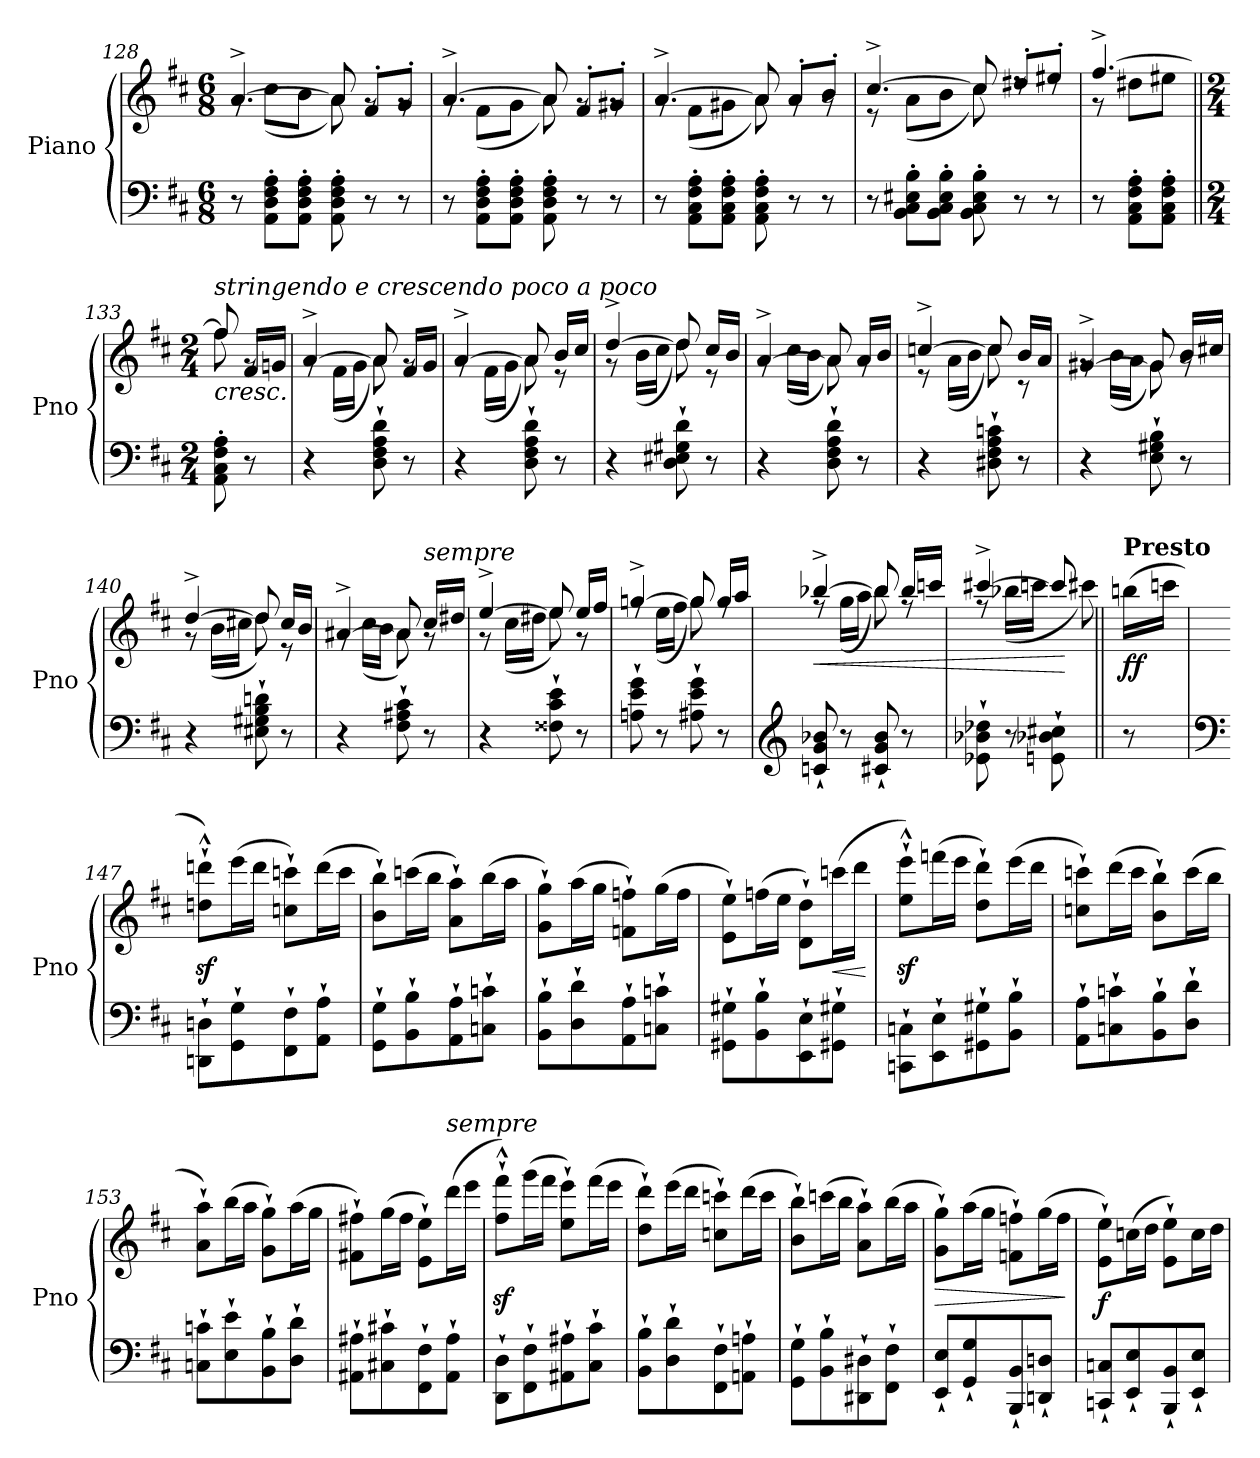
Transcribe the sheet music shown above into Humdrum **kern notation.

**kern	**kern	**dynam
*part1	*part1	*part1
*staff2	*staff1	*staff1/2
*I"Piano	*	*
*I'Pno	*	*
*clefF4	*clefG2	*
*k[f#c#]	*k[f#c#]	*
*M6/8	*M6/8	*
=128	=128	=128
*	*^	*
8r	[4.a^/	8rg	.
8AA\' 8D\' 8F#\' 8A\'L	.	(8cc#\L	.
8AA\' 8D\' 8F#\' 8A\'J	.	8b\J	.
8AA\' 8D\' 8F#\' 8A\'	8a/]	8a\)	.
8r	8f#'/L	8rg	.
8r	8g'/J	8rg	.
=129	=129	=129	=129
8r	[4.a^/	8rg	.
8AA\' 8D\' 8F#\' 8A\'L	.	(8f#\L	.
8AA\' 8D\' 8F#\' 8A\'J	.	8g\J	.
8AA\' 8D\' 8F#\' 8A\'	8a/]	8a\)	.
8r	8f#'/L	8rg	.
8r	8g#X'/J	8rg	.
!!LO:LB:g=z	!!
=130	=130	=130	=130
8r	[4.a^/	8rg	.
8AA\' 8C#\' 8F#\' 8A\'L	.	(8f#\L	.
8AA\' 8C#\' 8F#\' 8A\'J	.	8g#X\J	.
8AA\' 8C#\' 8F#\' 8A\'	8a/]	8a\)	.
8r	8a'/L	8rg	.
8r	8b'/J	8rg	.
=131	=131	=131	=131
8r	[4.cc#^/	8r	.
8BB\' 8C#\' 8E#X\' 8B\'L	.	(8a\L	.
8BB\' 8C#\' 8E#\' 8B\'J	.	8b\J	.
8BB\' 8C#\' 8E#\' 8B\'	8cc#/]	8cc#\)	.
8r	8dd#X'/L	8rdd	.
8r	8ee#X'/J	8rdd	.
=132	=132	=132	=132
8r	[4.ff#^/	8r	.
8AA\' 8C#\' 8F#\' 8A\'L	.	8dd#X\L	.
8AA\' 8C#\' 8F#\' 8A\'J	.	8ee#X\J	.
=133||	=133||	=133||	=133||
*M2/4	*M2/4	*	*
*	*MM164	*	*
!	!LO:TX:a:i:t=stringendo e crescendo poco a poco	!	!
!	!	!	!LO:HP:b
8AA\' 8C#\' 8F#\' 8A\'	8ff#/]	8ff#\	<
8r	16f#/LL	8rg	.
.	16gn/JJ	.	.
=134	=134	=134	=134
4r	[4a^/	8rg	.
.	.	(16f#\LL	.
.	.	16g\JJ	.
8D\` 8F#\` 8A\` 8d\`	8a/]	8a\)	.
8r	16f#/LL	8rg	.
.	16g/JJ	.	.
=135	=135	=135	=135
4r	[4a^/	8rg	.
.	.	(16f#\LL	.
.	.	16g\JJ	.
8D\` 8F#\` 8A\` 8d\`	8a/]	8a\)	.
8r	16b/LL	8r	.
.	16cc#/JJ	.	.
!!LO:LB:g=z	!!
=136	=136	=136	=136
4r	[4dd^/	8r	.
.	.	(16b\LL	.
.	.	16cc#\JJ	.
8D\` 8E#X\` 8G#X\` 8d\`	8dd/]	8dd\)	.
8r	16cc#/LL	8r	.
.	16b/JJ	.	.
=137	=137	=137	=137
4r	[4a^/	8rg	.
.	.	(16cc#\LL	.
.	.	16b\JJ	.
8D\` 8F#\` 8A\` 8d\`	8a/]	8a\)	.
8r	16a/LL	8rg	.
.	16b/JJ	.	.
=138	=138	=138	=138
4r	[4ccn^/	8r	.
.	.	(16a\LL	.
.	.	16b\JJ	.
8D#X\` 8F#\` 8A\` 8cn\`	8cc/]	8cc\)	.
8r	16b/LL	8r	.
.	16a/JJ	.	.
=139	=139	=139	=139
4r	[4g#X^/	8rg	.
.	.	(16b\LL	.
.	.	16a\JJ	.
8E\` 8G#X\` 8B\`	8g#/]	8g#\)	.
8r	16b/LL	8rg	.
.	16cc#X/JJ	.	.
=140	=140	=140	=140
4r	[4dd^/	8r	.
.	.	(16b\LL	.
.	.	16cc#X\JJ	.
8E#X\` 8G#X\` 8B\` 8dn\`	8dd/]	8dd\)	.
8r	16cc#/LL	8r	.
.	16b/JJ	.	.
!!LO:LB:g=z	!!
=141	=141	=141	=141
4r	[4a#X^/	8rg	.
.	.	(16cc#\LL	.
.	.	16b\JJ	.
8F#\` 8A#X\` 8c#\`	8a#/]	8a#\)	.
!	!LO:TX:a:i:t=sempre	!	!
8r	16cc#/LL	8rg	.
.	16dd#X/JJ	.	.
=142	=142	=142	=142
*	*MM168	*	*
4r	[4ee^/	8r	.
.	.	(16cc#\LL	.
.	.	16dd#X\JJ	.
8F##X\` 8c#\` 8e\`	8ee/]	8ee\)	.
8r	16ee/LL	8r	.
.	16ff#/JJ	.	.
=143	=143	=143	=143
*	*MM172	*	*
8An\` 8e\` 8g\`	[4ggn^/	8rff	.
8r	.	(16ee\LL	.
.	.	16ff#\JJ	.
8A#X\` 8e\` 8g\`	8gg/]	8gg\)	.
8r	16gg/LL	8rff	.
.	16aa/JJ	.	.
=144	=144	=144	=144
*clefG2	*	*	*
*	*MM176	*	*
!	!	!	!LO:HP:b
8cn/` 8g/` 8b-X/`	[4bb-X^/	8rff	<
8r	.	(16gg\LL	.
.	.	16aa\JJ	.
8c#X/` 8g/` 8b-/`	8bb-/]	8bb-\)	.
8r	16bb-/LL	8rff	.
.	16cccn/JJ	.	.
=145	=145	=145	=145
*	*MM180	*	*
8e-X\` 8b-X\` 8dd-X\`	[4ccc#X^/	8rff	.
8r	.	(16bb-X\LL	.
.	.	16cccn\JJ	.
8en\` 8b-X\` 8cc#X\`	8ccc#/]	8ccc#X\)	.
*	*v	*v	*
.	.	[ [
=146||	=146||	=146||
!	!LO:TX:a:B:t=Presto	!
!	!	!LO:DY:b
8r	(16bbn\LL	ff
.	16cccn\JJ	.
!!LO:LB:g=z
=147	=147	=147
*clefF4	*	*
8DDn\` 8Dn\`L	8ddn\z<`^^ 8dddn\z<`^^L)	.
8GG\` 8G\`	(16eee\L	.
.	16ddd\JJ	.
8FF#\` 8F#\`	8ccn\` 8cccn\`L)	.
8AA\` 8A\`J	(16ddd\L	.
.	16ccc\JJ	.
=148	=148	=148
8GG\` 8G\`L	8b\` 8bb\`L)	.
8BB\` 8B\`	(16cccn\L	.
.	16bb\JJ	.
8AA\` 8A\`	8a\` 8aa\`L)	.
8Cn\` 8cn\`J	(16bb\L	.
.	16aa\JJ	.
=149	=149	=149
8BB\` 8B\`L	8g\` 8gg\`L)	.
8D\` 8d\`	(16aa\L	.
.	16gg\JJ	.
8AA\` 8A\`	8fn\` 8ffn\`L)	.
8Cn\` 8cn\`J	(16gg\L	.
.	16ff\JJ	.
=150	=150	=150
8GG#X\` 8G#X\`L	8e\` 8ee\`L)	.
8BB\` 8B\`	(16ffn\L	.
.	16ee\JJ	.
8EE\` 8E\`	8d\` 8dd\`L)	.
!	!	!LO:HP:b
8GG#X\` 8G#X\`J	(16cccn\L	<
.	16ddd\JJ	.
.	.	[
=151	=151	=151
8CCn\` 8Cn\`L	8ee\z<`^^ 8eee\z<`^^L)	.
8EE\` 8E\`	(16fffn\L	.
.	16eee\JJ	.
8GG#X\` 8G#X\`	8dd\` 8ddd\`L)	.
8BB\` 8B\`J	(16eee\L	.
.	16ddd\JJ	.
=152	=152	=152
8AA\` 8A\`L	8ccn\` 8cccn\`L)	.
8Cn\` 8cn\`	(16ddd\L	.
.	16ccc\JJ	.
8BB\` 8B\`	8b\` 8bb\`L)	.
8D\` 8d\`J	(16ccc\L	.
.	16bb\JJ	.
!!LO:PB:g=z
=153	=153	=153
8Cn\` 8cn\`L	8a\` 8aa\`L)	.
8E\` 8e\`	(16bb\L	.
.	16aa\JJ	.
8BB\` 8B\`	8g\` 8gg\`L)	.
8D\` 8d\`J	(16aa\L	.
.	16gg\JJ	.
=154	=154	=154
8AA#X\` 8A#X\`L	8f#X\` 8ff#X\`L)	.
8C#X\` 8c#X\`	(16gg\L	.
.	16ff#\JJ	.
8FF#\` 8F#\`	8e\` 8ee\`L)	.
!	!LO:TX:a:i:t=sempre	!
8AA#\` 8A#\`J	(16ddd\L	.
.	16eee\JJ	.
=155	=155	=155
8DD\` 8D\`L	8ff#\z<`^^ 8fff#\z<`^^L)	.
8FF#\` 8F#\`	(16ggg\L	.
.	16fff#\JJ	.
8AA#X\` 8A#X\`	8ee\` 8eee\`L)	.
8C#\` 8c#\`J	(16fff#\L	.
.	16eee\JJ	.
=156	=156	=156
8BB\` 8B\`L	8dd\` 8ddd\`L)	.
8D\` 8d\`	(16eee\L	.
.	16ddd\JJ	.
8FF#\` 8F#\`	8ccn\` 8cccn\`L)	.
8AAn\` 8An\`J	(16ddd\L	.
.	16ccc\JJ	.
=157	=157	=157
8GG\` 8G\`L	8b\` 8bb\`L)	.
8BB\` 8B\`	(16cccn\L	.
.	16bb\JJ	.
8DD#X\` 8D#X\`	8a\` 8aa\`L)	.
8FF#\` 8F#\`J	(16bb\L	.
.	16aa\JJ	.
=158	=158	=158
!	!	!LO:HP:b
8EE/` 8E/`L	8g\` 8gg\`L)	>
8GG/` 8G/`	(16aa\L	.
.	16gg\JJ	.
8BBB/` 8BB/`	8fn\` 8ffn\`L)	.
8DDn/` 8Dn/`J	(16gg\L	.
.	16ff\JJ	.
.	.	]
!!LO:LB:g=z
=159	=159	=159
!	!	!LO:DY:b
8CCn/` 8Cn/`L	8e\` 8ee\`L)	f
8EE/` 8E/`	(16ccn\L	.
.	16dd\JJ	.
8BBB/` 8BB/`	8e\` 8ee\`L)	.
8EE/` 8E/`J	16cc\L	.
.	16dd\JJ	.
=	=	=
*-	*-	*-
